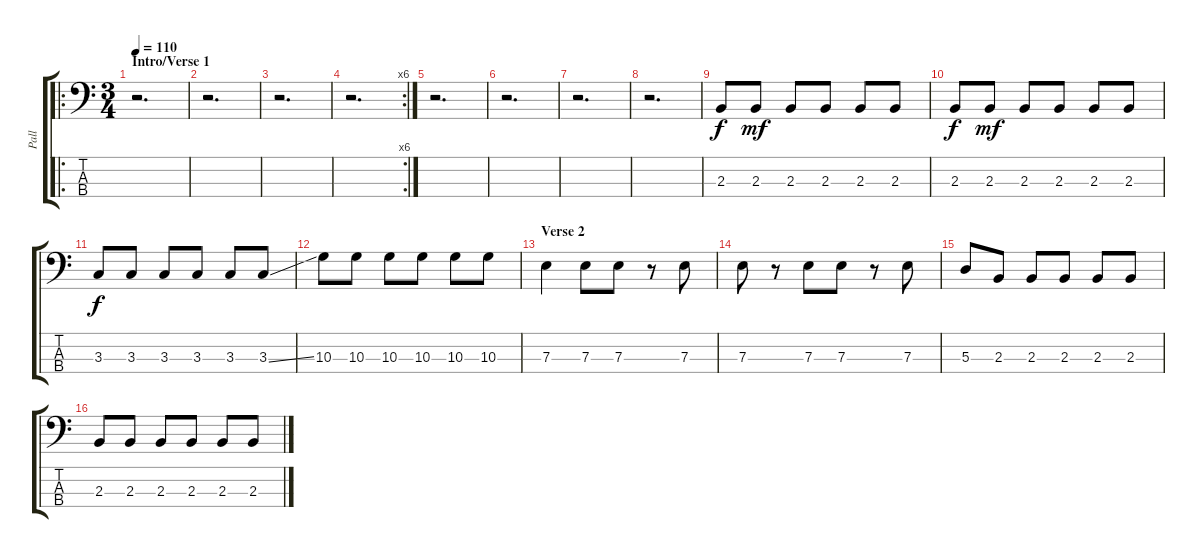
\track ("Pall" "Pall") {instrument electricbasspick}
\staff {score tabs}
\tuning (G2 D2 A1 E1) {hide}
\ro
\ts (3 4)
\section ("" "Intro/Verse 1")
\tempo 110
\clef f4
\ks c
r.2{d dy f instrument electricbasspick} |
r.2{d} |
r.2{d} |
\rc 6
r.2{d} |
r.2{d} |
r.2{d} |
r.2{d} |
r.2{d} |
2.3.8 2.3.8{dy mf} 2.3.8 2.3.8 2.3.8 2.3.8 |
2.3.8{dy f} 2.3.8{dy mf} 2.3.8 2.3.8 2.3.8 2.3.8 |
3.3.8{dy f} 3.3.8 3.3.8 3.3.8 3.3.8 3.3{ss}.8 |
10.3.8 10.3.8 10.3.8 10.3.8 10.3.8 10.3.8 |
\section ("" "Verse 2")
7.3.4 7.3.8 7.3.8 r.8 7.3.8 |
7.3.8 r.8 7.3.8 7.3.8 r.8 7.3.8 |
5.3.8 2.3.8 2.3.8 2.3.8 2.3.8 2.3.8 |
2.3.8 2.3.8 2.3.8 2.3.8 2.3.8 2.3.8
